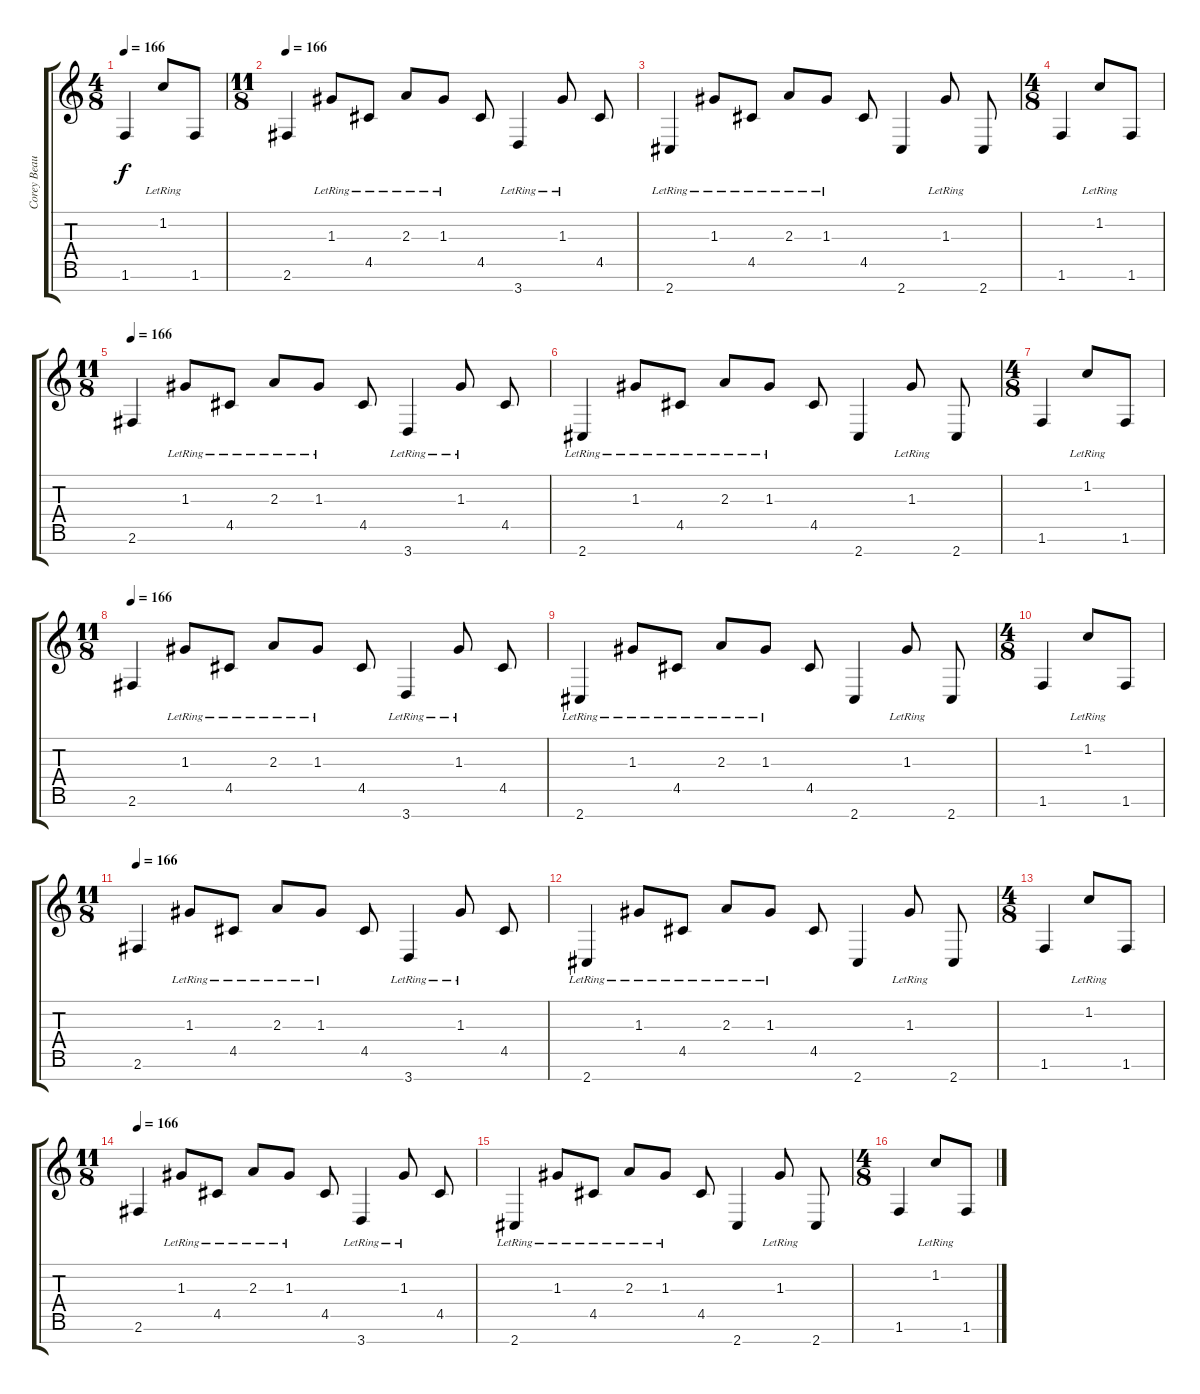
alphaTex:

\track ("Corey Beaulieu" "Corey Beau") {instrument distortionguitar}
\staff {score tabs}
\tuning (E4 B3 G3 D3 A2 E2 B1) {hide}
\ts (4 8)
\tempo 166
\clef g2
\ks c
1.6.4{dy f} 1.2{lr}.8 1.6.8 |
\ts (11 8)
\tempo 166
2.6.4{instrument acousticguitarsteel} 1.3{lr}.8 4.5{lr}.8 2.3{lr}.8 1.3{lr}.8 4.5.8 3.7{lr}.4 1.3{lr}.8 4.5.8 |
2.7{lr}.4 1.3{lr}.8 4.5{lr}.8 2.3{lr}.8 1.3{lr}.8 4.5.8 2.7.4 1.3{lr}.8 2.7.8 |
\ts (4 8)
1.6.4 1.2{lr}.8 1.6.8 |
\ts (11 8)
\tempo 166
2.6.4{instrument acousticguitarsteel} 1.3{lr}.8 4.5{lr}.8 2.3{lr}.8 1.3{lr}.8 4.5.8 3.7{lr}.4 1.3{lr}.8 4.5.8 |
2.7{lr}.4 1.3{lr}.8 4.5{lr}.8 2.3{lr}.8 1.3{lr}.8 4.5.8 2.7.4 1.3{lr}.8 2.7.8 |
\ts (4 8)
1.6.4 1.2{lr}.8 1.6.8 |
\ts (11 8)
\tempo 166
2.6.4{instrument acousticguitarsteel} 1.3{lr}.8 4.5{lr}.8 2.3{lr}.8 1.3{lr}.8 4.5.8 3.7{lr}.4 1.3{lr}.8 4.5.8 |
2.7{lr}.4 1.3{lr}.8 4.5{lr}.8 2.3{lr}.8 1.3{lr}.8 4.5.8 2.7.4 1.3{lr}.8 2.7.8 |
\ts (4 8)
1.6.4 1.2{lr}.8 1.6.8 |
\ts (11 8)
\tempo 166
2.6.4{instrument acousticguitarsteel} 1.3{lr}.8 4.5{lr}.8 2.3{lr}.8 1.3{lr}.8 4.5.8 3.7{lr}.4 1.3{lr}.8 4.5.8 |
2.7{lr}.4 1.3{lr}.8 4.5{lr}.8 2.3{lr}.8 1.3{lr}.8 4.5.8 2.7.4 1.3{lr}.8 2.7.8 |
\ts (4 8)
1.6.4 1.2{lr}.8 1.6.8 |
\ts (11 8)
\tempo 166
2.6.4{instrument acousticguitarsteel} 1.3{lr}.8 4.5{lr}.8 2.3{lr}.8 1.3{lr}.8 4.5.8 3.7{lr}.4 1.3{lr}.8 4.5.8 |
2.7{lr}.4 1.3{lr}.8 4.5{lr}.8 2.3{lr}.8 1.3{lr}.8 4.5.8 2.7.4 1.3{lr}.8 2.7.8 |
\ts (4 8)
1.6.4 1.2{lr}.8 1.6.8
